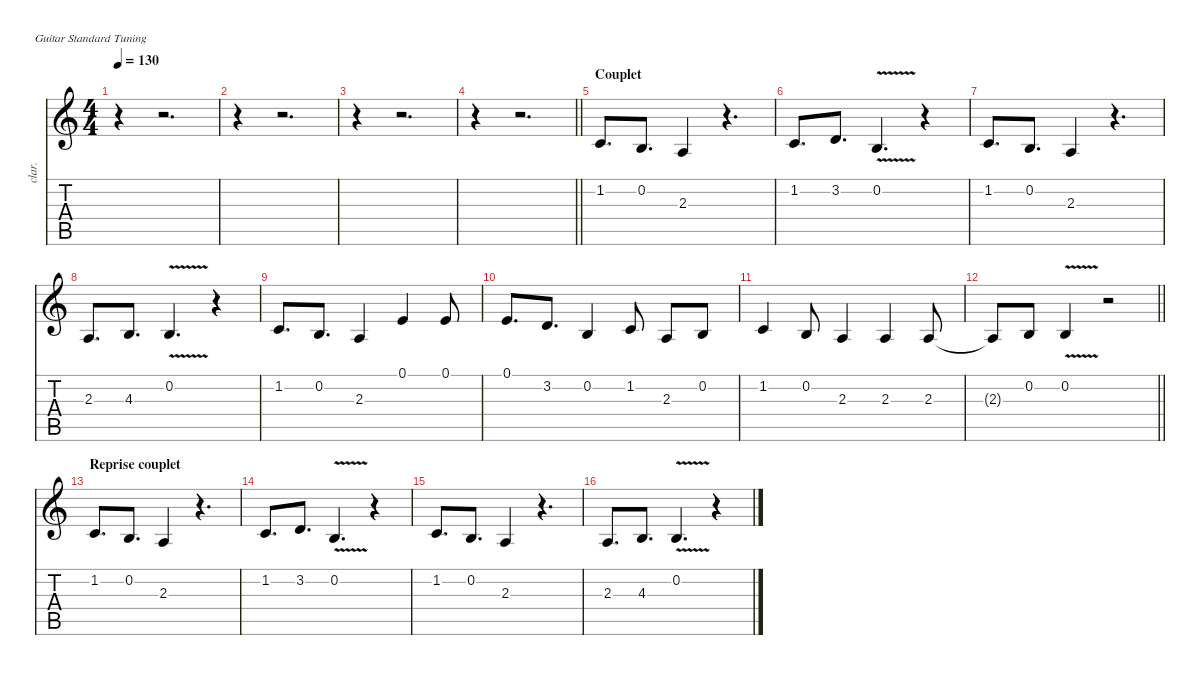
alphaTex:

\defaultSystemsLayout 4
\hideDynamics
\bracketExtendMode nobrackets
\track ("Chant" "clar.") {mute instrument clarinet}
\staff {score tabs}
\tuning (E4 B3 G3 D3 A2 E2)
\ts (4 4)
\tempo 130
\clef g2
\ks c
r.4{dy f beam Down} r.2{d beam Down} |
r.4{beam Down} r.2{d beam Down} |
r.4{beam Down} r.2{d beam Down} |
\barLineRight lightlight
r.4{beam Down} r.2{d beam Down} |
\section ("" "Couplet")
1.2.8{d beam Up} 0.2.8{d beam Up} 2.3.4{beam Up} r.4{d beam Down} |
1.2.8{d beam Up} 3.2.8{d beam Up} 0.2{v}.4{d beam Up} r.4{beam Down} |
1.2.8{d beam Up} 0.2.8{d beam Up} 2.3.4{beam Up} r.4{d beam Down} |
2.3.8{d beam Up} 4.3.8{d beam Up} 0.2{v}.4{d beam Up} r.4{beam Down} |
1.2.8{d beam Up} 0.2.8{d beam Up} 2.3.4{beam Up} 0.1.4{beam Up} 0.1.8{beam Up} |
0.1.8{d beam Up} 3.2.8{d beam Up} 0.2.4{beam Up} 1.2.8{beam Up} 2.3.8{beam Up} 0.2.8{beam Up} |
1.2.4{beam Up} 0.2.8{beam Up} 2.3.4{beam Up} 2.3.4{beam Up} 2.3.8{beam Up} |
\barLineRight lightlight
2.3{t}.8{beam Up} 0.2.8{beam Up} 0.2{v}.4{beam Up} r.2{beam Down} |
\section ("" "Reprise couplet")
1.2.8{d beam Up} 0.2.8{d beam Up} 2.3.4{beam Up} r.4{d beam Down} |
1.2.8{d beam Up} 3.2.8{d beam Up} 0.2{v}.4{d beam Up} r.4{beam Down} |
1.2.8{d beam Up} 0.2.8{d beam Up} 2.3.4{beam Up} r.4{d beam Down} |
2.3.8{d beam Up} 4.3.8{d beam Up} 0.2{v}.4{d beam Up} r.4{beam Down}
